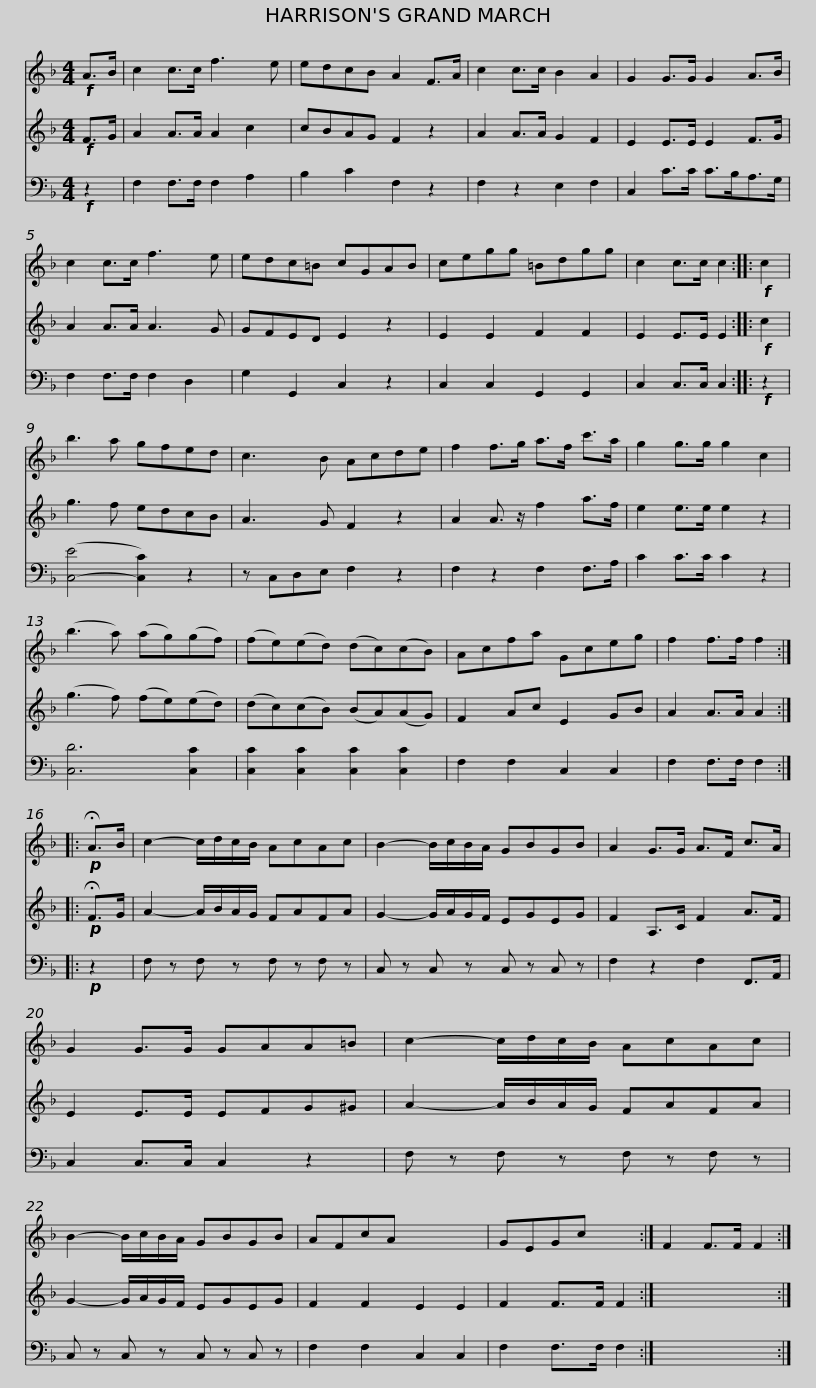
X:1
%%score 1 2 3
L:1/8
M:4/4
I:linebreak $
K:F
V:1 treble
V:2 treble
V:3 bass
V:1
!f! A>B | c2 c>c f3 e | edcB A2 F>A | c2 c>c B2 A2 | G2 G>G G2 A>B | %5
 c2 c>c f3 e |$ edc=B cGAB | cegg =Bdgg | c2 c>c c2 ::!f! c2 | %10
 b3 a gfed | c3 B Acde |$ f2 f>g a>f c'>a | g2 g>g g2 c2 | (b3 a) (ag)(gf) | %15
 (fe)(ed) (dc)(cB) | Acfa Gceg | f2 f>f f2 ::$!p! !fermata!A>B | c2- c/d/c/B/ AcAc | %20
 B2- B/c/B/A/ GBGB | A2 G>G A>F c>A | G2 G>G GAA=B |$ c2- c/d/c/B/ AcAc | B2- B/c/B/A/ GBGB | %25
 AFcA x4 | GEGc x2 :| F2 F>F F2 :| %28
V:2
!f! F>G | A2 A>A A2 c2 | cBAG F2 z2 | A2 A>A G2 F2 | E2 E>E E2 F>G | %5
 A2 A>A A3 G |$ GFED E2 z2 | E2 E2 F2 F2 | E2 E>E E2 ::!f! c2 | %10
 g3 f edcB | A3 G F2 z2 |$ A2 A3/2 z/ f2 a>f | e2 e>e e2 z2 | (g3 f) (fe)(ed) | %15
 (dc)(cB) (BA)(AG) | F2 Ac E2 GB | A2 A>A A2 ::$!p! !fermata!F>G | A2- A/B/A/G/ FAFA | %20
 G2- G/A/G/F/ EGEG | F2 A,>C F2 A>F | E2 E>E EFG^G |$ A2- A/B/A/G/ FAFA | G2- G/A/G/F/ EGEG | %25
 F2 F2 E2 E2 | F2 F>F F2 :| x6 :| %28
V:3
!f! z2 | F,2 F,>F, F,2 A,2 | B,2 C2 F,2 z2 | F,2 z2 E,2 F,2 | C,2 C>C C>B,A,>G, | %5
 F,2 F,>F, F,2 D,2 |$ G,2 G,,2 C,2 z2 | C,2 C,2 G,,2 G,,2 | C,2 C,>C, C,2 ::!f! z2 | %10
 ([C,-E]4 [C,C]2) z2 | z C,D,E, F,2 z2 |$ F,2 z2 F,2 F,>A, | C2 C>C C2 z2 | [C,D]6 [C,C]2 | %15
 [C,C]2 [C,C]2 [C,C]2 [C,C]2 | F,2 F,2 C,2 C,2 | F,2 F,>F, F,2 ::$!p! z2 | F, z F, z F, z F, z | %20
 C, z C, z C, z C, z | F,2 z2 F,2 F,,>A,, | C,2 C,>C, C,2 z2 |$ F, z F, z F, z F, z | C, z C, z C, z C, z | %25
 F,2 F,2 C,2 C,2 | F,2 F,>F, F,2 :| x6 :| %28
